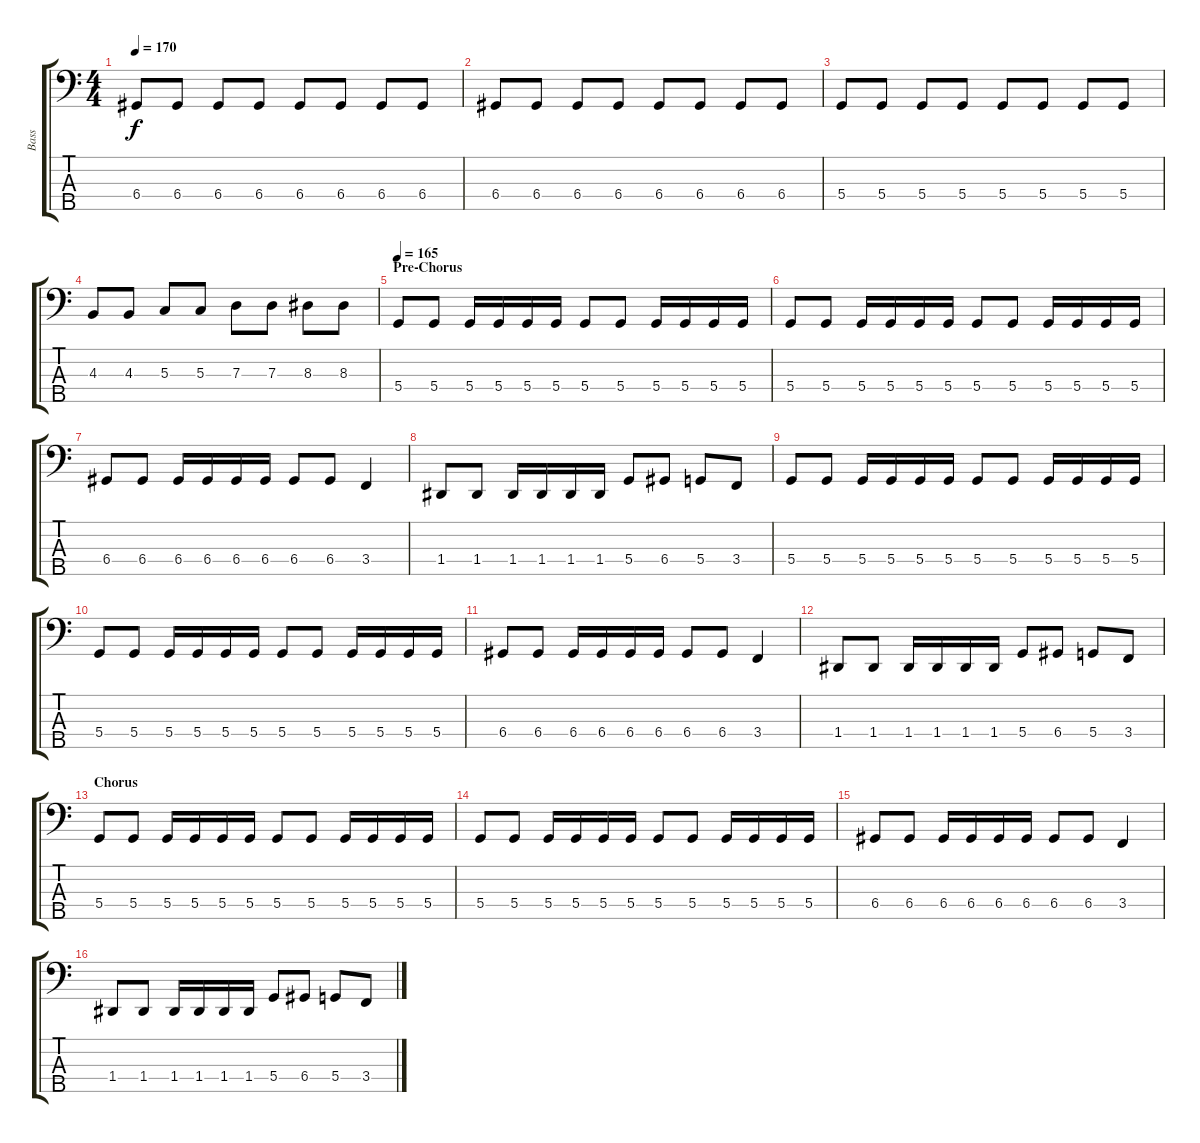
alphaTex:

\track ("Bass" "Bass") {instrument electricbassfinger}
\staff {score tabs}
\tuning (F2 C2 G1 D1 A0) {hide}
\ts (4 4)
\tempo 170
\clef f4
\ks c
6.4.8{dy f} 6.4.8 6.4.8 6.4.8 6.4.8 6.4.8 6.4.8 6.4.8 |
6.4.8 6.4.8 6.4.8 6.4.8 6.4.8 6.4.8 6.4.8 6.4.8 |
5.4.8 5.4.8 5.4.8 5.4.8 5.4.8 5.4.8 5.4.8 5.4.8 |
4.3.8 4.3.8 5.3.8 5.3.8 7.3.8 7.3.8 8.3.8 8.3.8 |
\section ("" "Pre-Chorus")
\tempo 165
5.4.8 5.4.8 5.4.16 5.4.16 5.4.16 5.4.16 5.4.8 5.4.8 5.4.16 5.4.16 5.4.16 5.4.16 |
5.4.8 5.4.8 5.4.16 5.4.16 5.4.16 5.4.16 5.4.8 5.4.8 5.4.16 5.4.16 5.4.16 5.4.16 |
6.4.8 6.4.8 6.4.16 6.4.16 6.4.16 6.4.16 6.4.8 6.4.8 3.4.4 |
1.4.8 1.4.8 1.4.16 1.4.16 1.4.16 1.4.16 5.4.8 6.4.8 5.4.8 3.4.8 |
5.4.8 5.4.8 5.4.16 5.4.16 5.4.16 5.4.16 5.4.8 5.4.8 5.4.16 5.4.16 5.4.16 5.4.16 |
5.4.8 5.4.8 5.4.16 5.4.16 5.4.16 5.4.16 5.4.8 5.4.8 5.4.16 5.4.16 5.4.16 5.4.16 |
6.4.8 6.4.8 6.4.16 6.4.16 6.4.16 6.4.16 6.4.8 6.4.8 3.4.4 |
1.4.8 1.4.8 1.4.16 1.4.16 1.4.16 1.4.16 5.4.8 6.4.8 5.4.8 3.4.8 |
\section ("" "Chorus")
5.4.8 5.4.8 5.4.16 5.4.16 5.4.16 5.4.16 5.4.8 5.4.8 5.4.16 5.4.16 5.4.16 5.4.16 |
5.4.8 5.4.8 5.4.16 5.4.16 5.4.16 5.4.16 5.4.8 5.4.8 5.4.16 5.4.16 5.4.16 5.4.16 |
6.4.8 6.4.8 6.4.16 6.4.16 6.4.16 6.4.16 6.4.8 6.4.8 3.4.4 |
1.4.8 1.4.8 1.4.16 1.4.16 1.4.16 1.4.16 5.4.8 6.4.8 5.4.8 3.4.8
